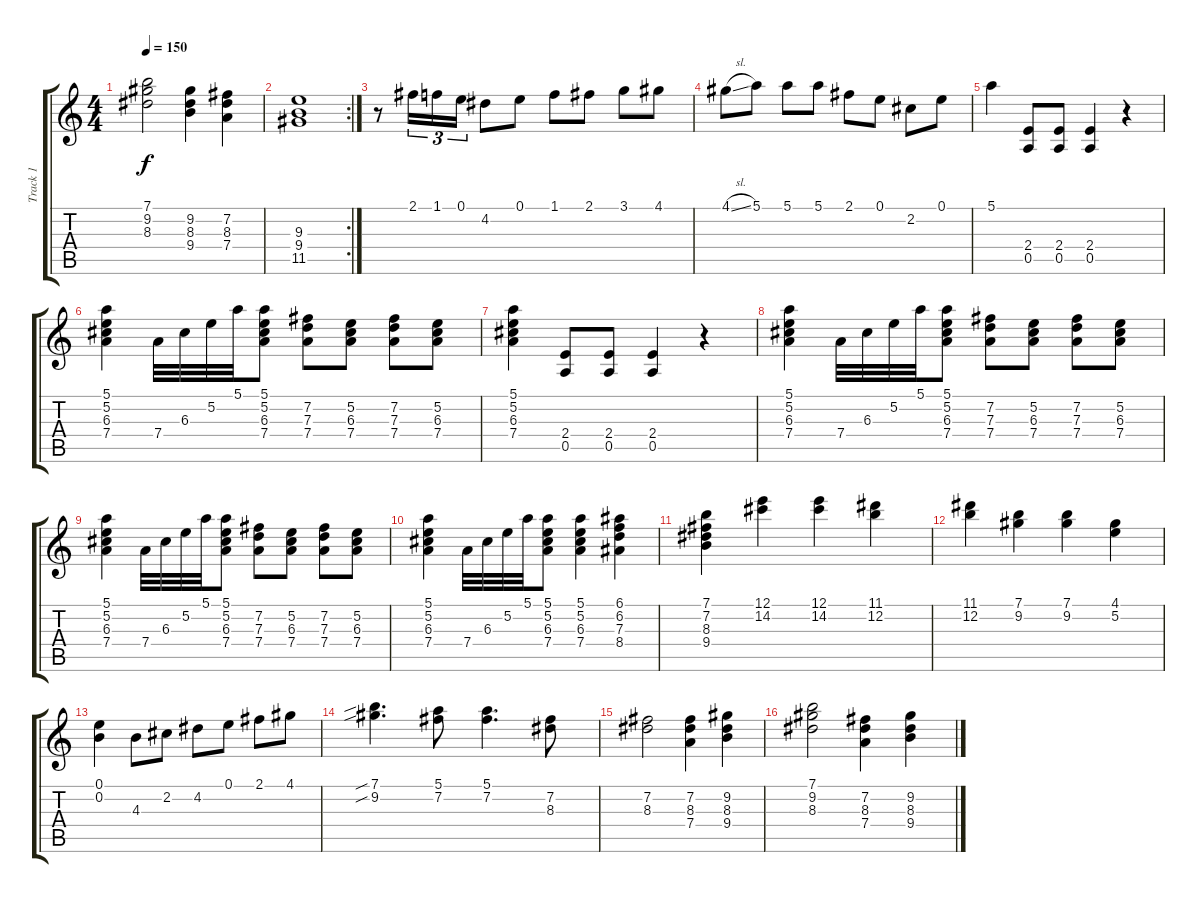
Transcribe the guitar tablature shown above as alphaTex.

\track ("Track 1" "Track 1") {instrument acousticguitarsteel}
\staff {score tabs}
\tuning (E4 B3 G3 D3 A2 E2) {hide}
\ts (4 4)
\tempo 150
\clef g2
\ks c
(7.1 9.2 8.3).2{dy f} (9.2 8.3 9.4).4 (7.2 8.3 7.4).4 |
\rc 2
(9.3 9.4 11.5).1 |
r.8 2.1.16{tu (3 2)} 1.1.16{tu (3 2)} 0.1.16{tu (3 2)} 4.2.8 0.1.8 1.1.8 2.1.8 3.1.8 4.1.8 |
4.1{sl}.8 5.1.8 5.1.8 5.1.8 2.1.8 0.1.8 2.2.8 0.1.8 |
5.1.4 (2.4 0.5).8 (2.4 0.5).8 (2.4 0.5).4 r.4 |
(5.1 5.2 6.3 7.4).4 7.4.32 6.3.32 5.2.32 5.1.32 (5.1 5.2 6.3 7.4).8 (7.2 7.3 7.4).8 (5.2 6.3 7.4).8 (7.2 7.3 7.4).8 (5.2 6.3 7.4).8 |
(5.1 5.2 6.3 7.4).4 (2.4 0.5).8 (2.4 0.5).8 (2.4 0.5).4 r.4 |
(5.1 5.2 6.3 7.4).4 7.4.32 6.3.32 5.2.32 5.1.32 (5.1 5.2 6.3 7.4).8 (7.2 7.3 7.4).8 (5.2 6.3 7.4).8 (7.2 7.3 7.4).8 (5.2 6.3 7.4).8 |
(5.1 5.2 6.3 7.4).4 7.4.32 6.3.32 5.2.32 5.1.32 (5.1 5.2 6.3 7.4).8 (7.2 7.3 7.4).8 (5.2 6.3 7.4).8 (7.2 7.3 7.4).8 (5.2 6.3 7.4).8 |
(5.1 5.2 6.3 7.4).4 7.4.32 6.3.32 5.2.32 5.1.32 (5.1 5.2 6.3 7.4).8 (5.1 5.2 6.3 7.4).4 (6.1 6.2 7.3 8.4).4 |
(7.1 7.2 8.3 9.4).4 (12.1 14.2).4 (12.1 14.2).4 (11.1 12.2).4 |
(11.1 12.2).4 (7.1 9.2).4 (7.1 9.2).4 (4.1 5.2).4 |
(0.1 0.2).4 4.3.8 2.2.8 4.2.8 0.1.8 2.1.8 4.1.8 |
(7.1{sib} 9.2{sib}).4{d} (5.1 7.2).8 (5.1 7.2).4{d} (7.2 8.3).8 |
(7.2 8.3).2 (7.2 8.3 7.4).4 (9.2 8.3 9.4).4 |
(7.1 9.2 8.3).2 (7.2 8.3 7.4).4 (9.2 8.3 9.4).4
